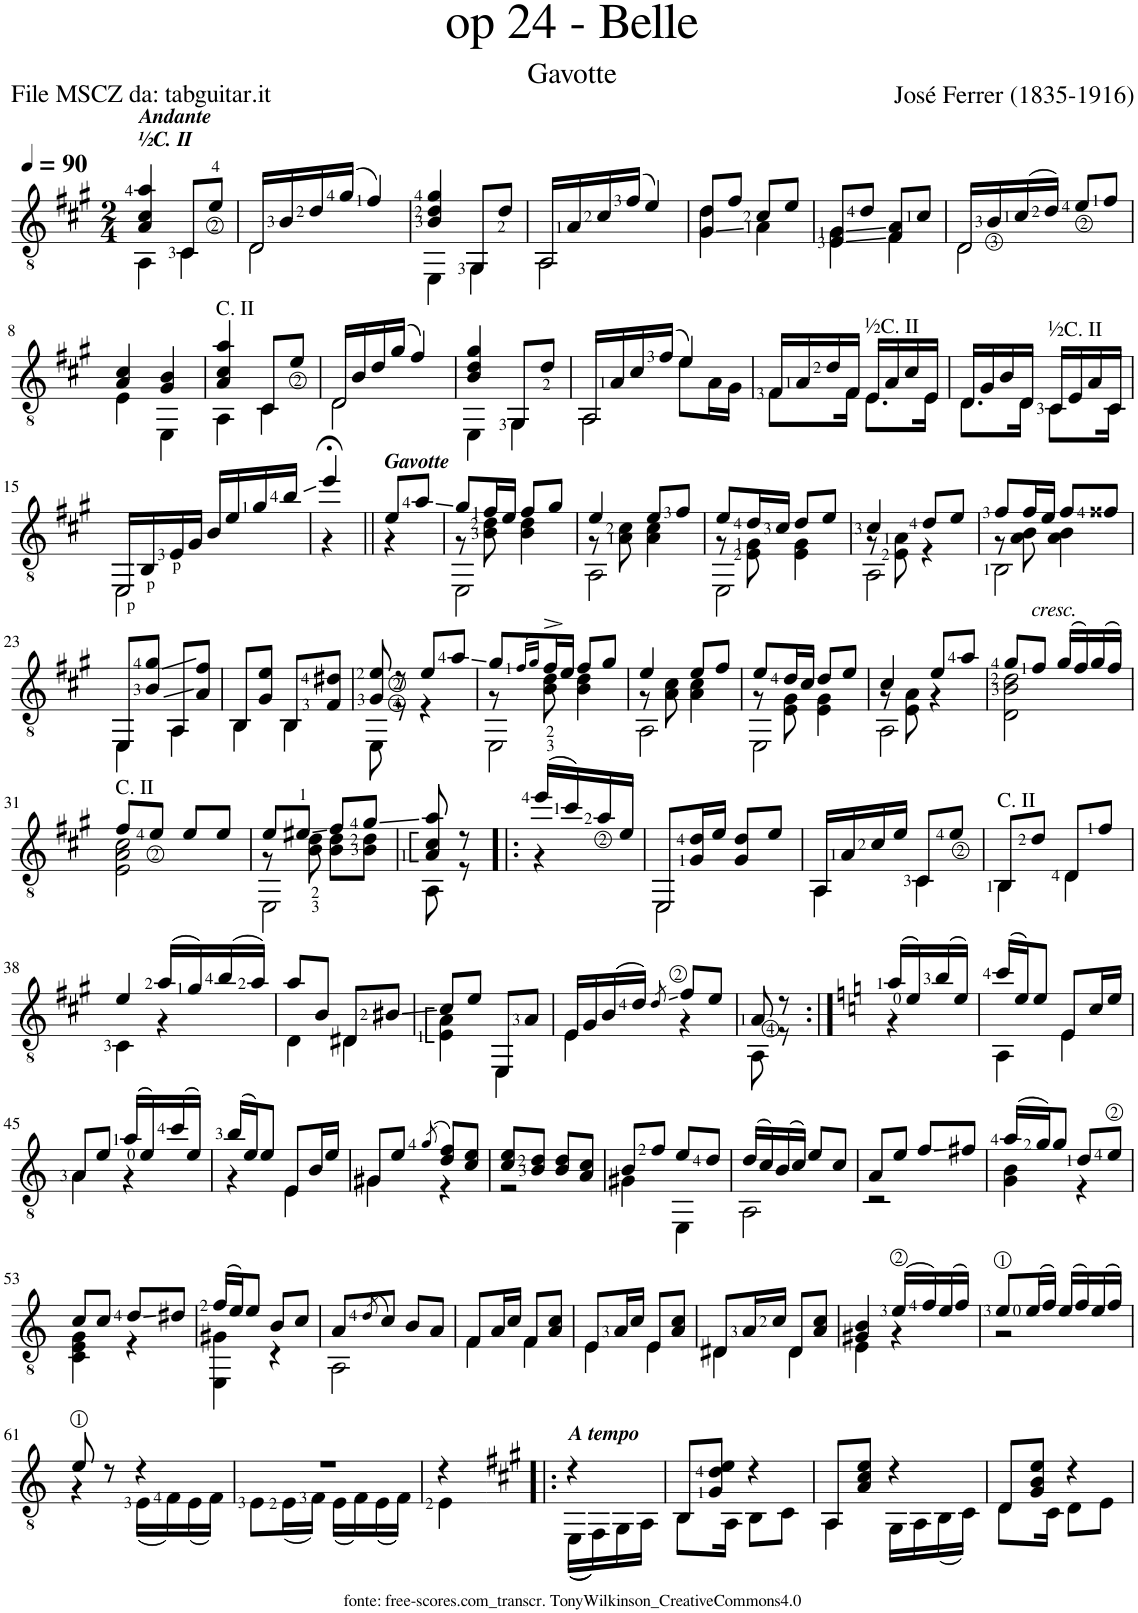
**kern
*part1
*staff1
*I"Guitar
*I'Guit.
*clefGv2
*k[f#c#g#]
*M2/4
*MM90
=1
*^
!LO:TX:a:Bi:t=Andante	!
!LO:TX:a:t=½C. II	!
4A/ 4c#/ 4a/	4AA\
8C#/L	4C#\
8e/J	.
=2	=2
!LO:N:head=open	!
16D/LL	2D\
16B/	.
16d/	.
(16g#/JJ	.
4f#/)	.
=3	=3
4B/ 4d/ 4g#/	4EE\
8GG#/L	4GG#\
8d/J	.
=4	=4
!LO:N:head=open	!
16AA/LL	2AA\
16A/	.
16c#/	.
(16f#/JJ	.
4e/)	.
=5	=5
8G#/ 8d/L	4G#\ 4d\
8f#/J	.
8c#/L	4A\
8e/J	.
=6	=6
8E/ 8G#/L	4E\ 4G#\
8d/J	.
8F#/ 8A/L	4F#\
8c#/J	.
=7	=7
!LO:N:head=open	!
16D/LL	2D\
16B/	.
(16c#/	.
16d/JJ)	.
8e/L	.
8f#/J	.
!!LO:LB:g=z	!!
=8	=8
4A/ 4c#/	4E\
4G#/ 4B/	4EE\
=9	=9
!LO:TX:a:t=C. II	!
4A/ 4c#/ 4a/	4AA\
8C#/L	4C#\
8e/J	.
=10	=10
!LO:N:head=open	!
16D/LL	2D\
16B/	.
16d/	.
(16g#/JJ	.
4f#/)	.
=11	=11
4B/ 4d/ 4g#/	4EE\
8GG#/L	4GG#\
8d/J	.
*v	*v
=12
!LO:N:head=open
*^
*	*^
16AA/LL	4ryy	2AA\
16A/	.	.
16c#/	.	.
(16f#/JJ	.	.
4e/)	8e\L	.
.	16A\L	.
.	16G#\JJ	.
*	*v	*v
=13	=13
16F#/LL	8.F#\L
16A/	.
16d/	.
16F#/JJ	16F#\Jk
!LO:TX:a:t=½C. II	!
16E/LL	8.E\L
16A/	.
16c#/	.
16E/JJ	16E\Jk
=14	=14
16D/LL	8.D\L
16G#/	.
16B/	.
16D/JJ	16D\Jk
!LO:TX:a:t=½C. II	!
16C#/LL	8.C#\L
16E/	.
16A/	.
16C#/JJ	16C#\Jk
!!LO:LB:g=z	!!
=15	=15
!LO:N:head=open	!
16EE/LL	2EE\
16BB/	.
16E/	.
16G#/JJ	.
16B/LL	.
16e/	.
16g#/	.
16b/JJ	.
=16	=16
4ee;</	4r
=17||	=17||
!LO:TX:a:Bi:t=Gavotte	!
8e/L	4r
8a/J	.
=18	=18
*	*^
8g#/L	8r	2EE\
16f#/L	8B\ 8d\	.
16e/JJ	.	.
8f#/L	4B\ 4d\	.
8g#/J	.	.
=19	=19	=19
4e/	8r	2AA\
.	8A\ 8c#\	.
8e/L	4A\ 4c#\	.
8f#/J	.	.
=20	=20	=20
8e/L	8r	2EE\
16d/L	8E\ 8G#\	.
16c#/JJ	.	.
8d/L	4E\ 4G#\	.
8e/J	.	.
=21	=21	=21
4c#/	8r	2AA\
.	8E\ 8A\	.
8d/L	4r	.
8e/J	.	.
=22	=22	=22
8f#/L	8r	2BB\
16f#/L	8A\ 8B\	.
16e/JJ	.	.
8f#/L	4A\ 4B\	.
8f##X/J	.	.
*	*v	*v
!!LO:LB:g=z
=23	=23
8EE/L	4EE\
8B/ 8g#/J	.
8AA/L	4AA\
8A/ 8f#/J	.
=24	=24
8BB/L	4BB\
8G#/ 8e/J	.
8BB/L	4BB\
8F#/ 8d#X/J	.
=25	=25
8G#/ 8e/	8EE\
8r	8r
8e/L	4r
8a/J	.
=26	=26
*	*^
8g#/L	8r	2EE\
(16qf#/LL	.	.
16qg#/JJ)	.	.
16f#^/L	8B\ 8d\	.
16e/JJ	.	.
8f#/L	4B\ 4d\	.
8g#/J	.	.
=27	=27	=27
4e/	8r	2AA\
.	8A\ 8c#\	.
8e/L	4A\ 4c#\	.
8f#/J	.	.
=28	=28	=28
8e/L	8r	2EE\
16d/L	8E\ 8G#\	.
16c#/JJ	.	.
8d/L	4E\ 4G#\	.
8e/J	.	.
=29	=29	=29
4c#/	8r	2AA\
.	8E\ 8A\	.
8e/L	4r	.
8a/J	.	.
*	*v	*v
=30	=30
8g#/L	2D\ 2B\ 2d\
!LO:TX:a:i:t=cresc.	!
8f#/J	.
(16g#/LL	.
16f#/)	.
(16g#/	.
16f#/JJ)	.
!!LO:LB:g=z	!!
=31	=31
!LO:TX:a:t=C. II	!
8f#/L	2E\ 2A\ 2c#\
8e/J	.
8e/L	.
8e/J	.
=32	=32
*	*^
8e/L	8r	2EE\
8e#X/J	8B\ 8d\	.
8f#/L	8B\ 8d\L	.
8g#/J	8B\ 8d\J	.
*	*v	*v
=33	=33
8A/ 8c#/ 8a/	8AA\
8r	8r
=34!|:	=34!|:
(16ee/LL	4r
16cc#/)	.
16a/	.
16e/JJ	.
=35	=35
!LO:N:head=open	!
8EE/L	2EE\
16G#/ 16d/L	.
16e/JJ	.
8G#/ 8d/L	.
8e/J	.
=36	=36
16AA/LL	4AA\
16A/	.
16c#/	.
16e/JJ	.
8C#/L	4C#\
8e/J	.
=37	=37
!LO:TX:a:t=C. II	!
8BB/L	4BB\
8d/J	.
8D/L	4D\
8f#/J	.
!!LO:LB:g=z	!!
=38	=38
4e/	4C#\
(16a/LL	4r
16g#/)	.
(16b/	.
16a/JJ)	.
=39	=39
8a/L	4D\
8B/J	.
8D#X/L	4D#\
8B#X/J	.
=40	=40
8c#/L	4E\ 4A\
8e/J	.
8EE/L	4EE\
8A/J	.
=41	=41
16E/LL	4E\
16G#/	.
(16B/	.
16d/JJ)	.
8qd/	.
8f#/L	4r
8e/J	.
=42	=42
8A/	8AA\
8r	8r
=43:|!	=43:|!
*k[]	*
(16a/LL	4r
16e/)	.
(16b/	.
16e/JJ)	.
=44	=44
(16cc/LL	4AA\
16e/J)	.
8e/J	.
8E/L	4E\
16c/L	.
16e/JJ	.
!!LO:LB:g=z	!!
=45	=45
8A/L	4A\
8e/J	.
(16a/LL	4r
16e/)	.
(16cc/	.
16e/JJ)	.
=46	=46
(16b/LL	4r
16e/J)	.
8e/J	.
8E/L	4E\
16B/L	.
16e/JJ	.
=47	=47
8G#X/L	4G#\
8e/J	.
(8qg/	.
8d/ 8f/L)	4r
8c/ 8e/J	.
=48	=48
8c/ 8e/L	2r
8B/ 8d/J	.
8B/ 8d/L	.
8A/ 8c/J	.
=49	=49
8B/L	4G#X\
8f/J	.
8e/L	4EE\
8d/J	.
=50	=50
(16d/LL	2AA\
16c/)	.
(16B/	.
16c/JJ)	.
8e/L	.
8c/J	.
=51	=51
8A/L	2r
8e/J	.
8f/L	.
8f#X/J	.
=52	=52
(16a/LL	4G\ 4B\
16g/J)	.
8g/J	.
8d/L	4r
8e/J	.
!!LO:LB:g=z	!!
=53	=53
8c/L	4C\ 4E\ 4G\
8c/J	.
8d/L	4r
8d#X/J	.
=54	=54
(16f/LL	4EE\ 4G#X\
16e/J)	.
8e/J	.
8B/L	4r
8c/J	.
=55	=55
8A/L	2AA\
(8qd/	.
8c/J)	.
8B/L	.
8A/J	.
=56	=56
8F/L	4F\
16A/L	.
16c/JJ	.
8F/L	4F\
8A/ 8c/J	.
=57	=57
8E/L	4E\
16A/L	.
16c/JJ	.
8E/L	4E\
8A/ 8c/J	.
=58	=58
8D#X/L	4D#\
16A/L	.
16c/JJ	.
8D#/L	4D#\
8A/ 8c/J	.
=59	=59
4G#X/ 4B/	4E\
(16e/LL	4r
16f/)	.
(16e/	.
16f/JJ)	.
=60	=60
8e/L	2r
(16e/L	.
16f/JJ)	.
(16e/LL	.
16f/)	.
(16e/	.
16f/JJ)	.
!!LO:LB:g=z	!!
=61	=61
8e/	4r
8r	.
4r	(16E\LL
.	16F\)
.	(16E\
.	16F\JJ)
=62	=62
2r	8E\L
.	(16E\L
.	16F\JJ)
.	(16E\LL
.	16F\)
.	(16E\
.	16F\JJ)
=63	=63
4r	4E\
=64!|:	=64!|:
*k[f#c#g#]	*
!LO:TX:a:Bi:t=A tempo	!
4r	((16EE\LL
.	16FF#\))
.	16GG#\
.	16AA\JJ
=65	=65
8BB/L	8.BB\L
8G#/ 8d/ 8e/J	.
.	16AA\Jk
4r	8BB\L
.	8C#\J
=66	=66
8AA/L	4AA\
8A/ 8c#/ 8e/J	.
4r	16GG#\LL
.	16AA\
.	(16BB\
.	16C#\JJ)
=67	=67
8D/L	8.D\L
8G#/ 8B/ 8e/J	.
.	16C#\Jk
4r	8D\L
.	8E\J
*v	*v
=
*-
